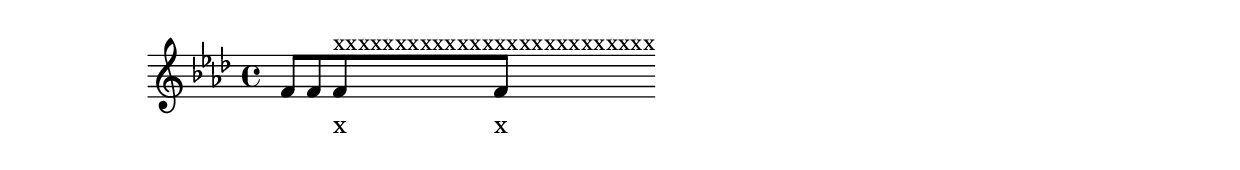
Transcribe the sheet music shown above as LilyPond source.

\header {
  texidoc ="Lyric syllables without note attachment are not
centered.  Centering may cause unintended effects when the
paper column is very wide."
}
 
\layout{ ragged-right = ##t }

\version "2.11.51"
<<
  \new Staff \relative c' {
    \key aes \major
    \context Voice = "1" { 
      f8 f
      \textLengthOff
      
      f^"xxxxxxxxxxxxxxxxxxxxxxxxxx"  f
    }
  }
  \new Lyrics \lyricmode {
    \skip 8
    \skip 8
    x8
    x8
  }
>>
